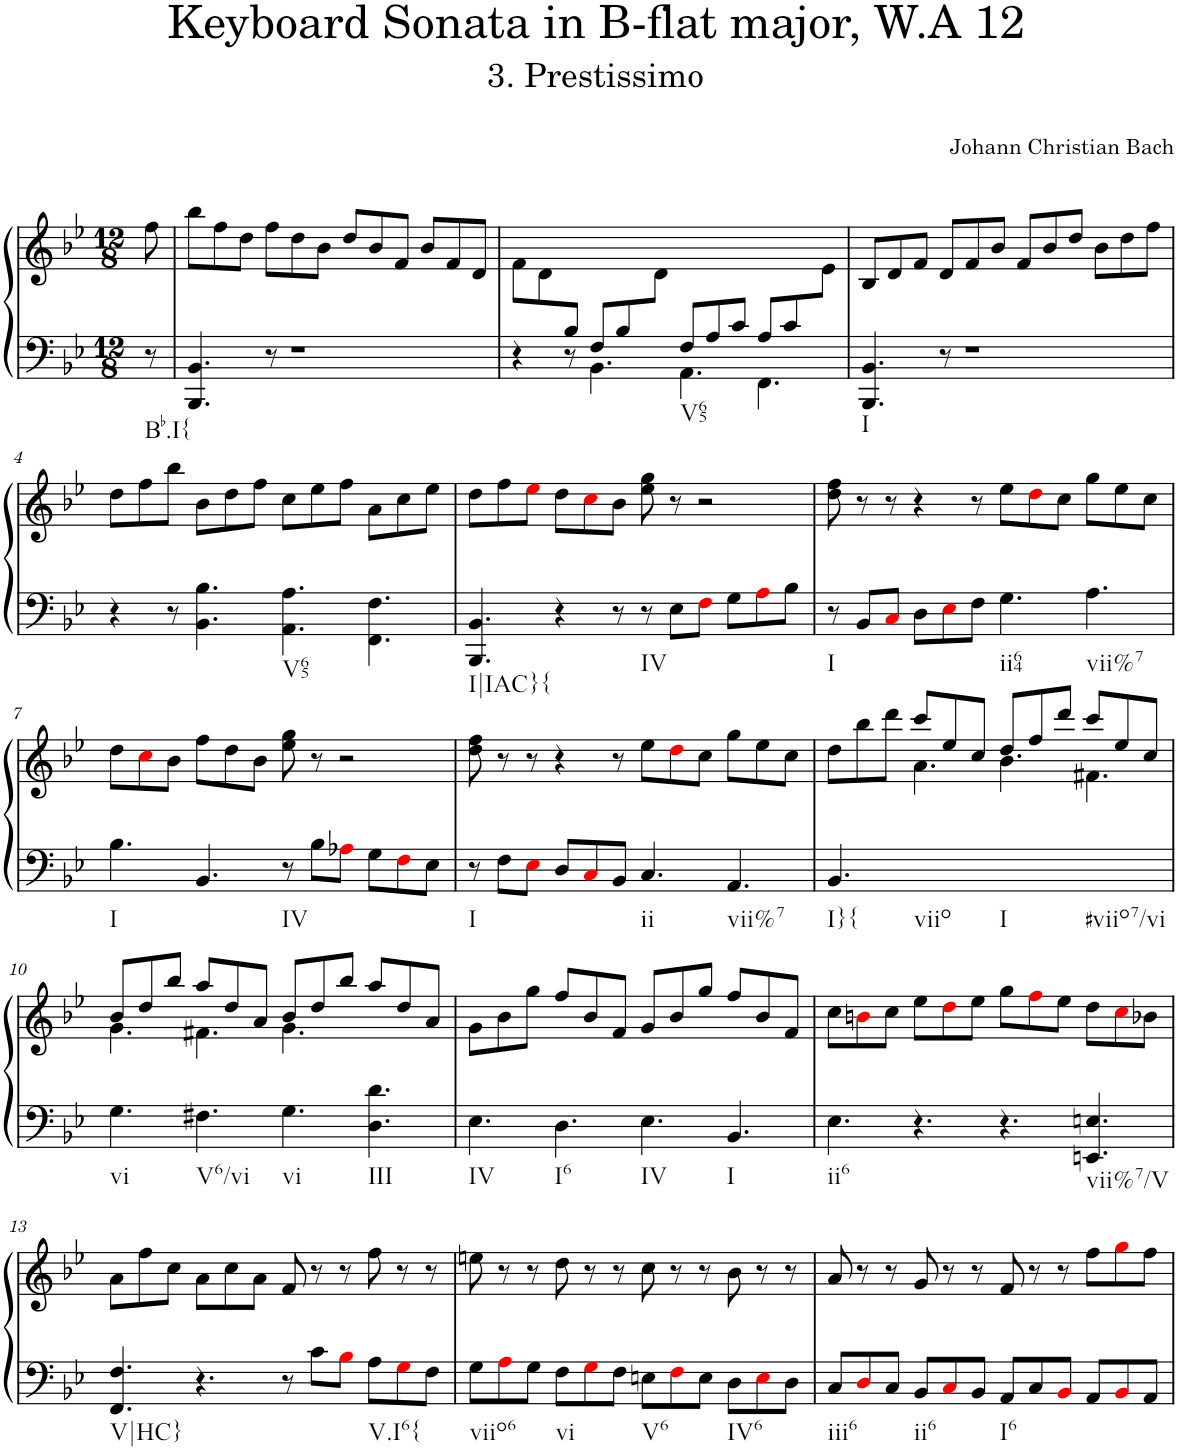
**kern	**kern
*part1	*part1
*staff2	*staff1
*I"Piano	*
*I'Pno.	*
*clefF4	*clefG2
*k[b-e-]	*k[b-e-]
*M12/8	*M12/8
=	=
!LO:TX:b:t=Bb.I{	!
8r	8ff\
=1	=1
4.BBB-/ 4.BB-/	8bb-\L
.	8ff\
.	8dd\J
8r	8ff\L
1r	8dd\
.	8b-\J
.	8dd/L
.	8b-/
.	8f/J
.	8b-/L
.	8f/
.	8d/J
=2	=2
*^	*
4ryy	4r	8f\L
.	.	8d\
8B-/J	8r	4.ryy
8F/L	4.BB-\	.
8B-/	.	.
8ryy	.	8d\J
!LO:TX:b:t=V65	!	!
8F/L	4.AA\	8ryy
8A/	.	.
8c/J	.	.
8A/L	4.FF\	.
8c/	.	.
8ryy	.	8e-\J
*v	*v	*
=3	=3
!LO:TX:b:t=I	!
4.BBB-/ 4.BB-/	8B-/L
.	8d/
.	8f/J
8r	8d/L
1r	8f/
.	8b-/J
.	8f/L
.	8b-/
.	8dd/J
.	8b-\L
.	8dd\
.	8ff\J
!!LO:LB:g=z
=4	=4
4r	8dd\L
.	8ff\
8r	8bb-\J
4.BB-\ 4.B-\	8b-\L
.	8dd\
.	8ff\J
!LO:TX:b:t=V65	!
4.AA\ 4.A\	8cc\L
.	8ee-\
.	8ff\J
4.FF\ 4.F\	8a\L
.	8cc\
.	8ee-\J
=5	=5
!LO:TX:b:t=I|IAC}{	!
4.BBB-/ 4.BB-/	8dd\L
.	8ff\
.	8ee-i\J
4r	8dd\L
.	8cci\
8r	8b-\J
!LO:TX:b:t=IV	!
8r	8ee-\ 8gg\
8E-\L	8r
8Fi\J	2r
8G\L	.
8Ai\	.
8B-\J	.
=6	=6
!LO:TX:b:t=I	!
8r	8dd\ 8ff\
8BB-/L	8r
8Ci/J	8r
8D\L	4r
8E-i\	.
8F\J	8r
!LO:TX:b:t=ii64	!
4.G\	8ee-\L
.	8ddi\
.	8cc\J
!LO:TX:b:t=vii%7	!
4.A\	8gg\L
.	8ee-\
.	8cc\J
!!LO:LB:g=z
=7	=7
!LO:TX:b:t=I	!
4.B-\	8dd\L
.	8cci\
.	8b-\J
4.BB-/	8ff\L
.	8dd\
.	8b-\J
!LO:TX:b:t=IV	!
8r	8ee-\ 8gg\
8B-\L	8r
8A-Xi\J	2r
8G\L	.
8Fi\	.
8E-\J	.
=8	=8
!LO:TX:b:t=I	!
8r	8dd\ 8ff\
8F\L	8r
8E-i\J	8r
8D/L	4r
8Ci/	.
8BB-/J	8r
!LO:TX:b:t=ii	!
4.C/	8ee-\L
.	8ddi\
.	8cc\J
!LO:TX:b:t=vii%7	!
4.AA/	8gg\L
.	8ee-\
.	8cc\J
=9	=9
*	*^
!LO:TX:b:t=I}{	!	!
4.BB-/	8dd\L	4.ryy
.	8bb-\	.
.	8ddd\J	.
!LO:TX:b:t=viio	!	!
4.ryy	8ccc/L	4.a\
.	8ee-/	.
.	8cc/J	.
!LO:TX:b:t=I	!	!
4.ryy	8dd/L	4.b-\
.	8ff/	.
.	8ddd/J	.
!LO:TX:b:t=#viio7/vi	!	!
4.ryy	8ccc/L	4.f#X\
.	8ee-/	.
.	8cc/J	.
!!LO:LB:g=z	!!
=10	=10	=10
*^	*	*
!LO:TX:b:t=vi	!	!	!
8ryy	4.G\	8b-/L	4.g\
.	.	8dd/	.
.	.	8bb-/J	.
!	!LO:TX:b:t=V6/vi	!	!
.	4.F#X\	8aa/L	4.f#X\
.	.	8dd/	.
.	.	8a/J	.
!	!LO:TX:b:t=vi	!	!
.	4.G\	8b-/L	4.g\
.	.	8dd/	.
.	.	8bb-/J	.
!LO:TX:b:t=III	!	!	!
4.d\	4.D\	8aa/L	4.ryy
.	.	8dd/	.
.	.	8a/J	.
*v	*v	*	*
*	*v	*v
=11	=11
!LO:TX:b:t=IV	!
4.E-\	8g\L
.	8b-\
.	8gg\J
!LO:TX:b:t=I6	!
4.D\	8ff/L
.	8b-/
.	8f/J
!LO:TX:b:t=IV	!
4.E-\	8g/L
.	8b-/
.	8gg/J
!LO:TX:b:t=I	!
4.BB-/	8ff/L
.	8b-/
.	8f/J
=12	=12
!LO:TX:b:t=ii6	!
4.E-\	8cc\L
.	8bni\
.	8cc\J
4.r	8ee-\L
.	8ddi\
.	8ee-\J
4.r	8gg\L
.	8ffi\
.	8ee-\J
!LO:TX:b:t=vii%7/V	!
4.EEn/ 4.En/	8dd\L
.	8cci\
.	8b-X\J
!!LO:LB:g=z
=13	=13
!LO:TX:b:t=V|HC}	!
4.FF/ 4.F/	8a\L
.	8ff\
.	8cc\J
4.r	8a\L
.	8cc\
.	8a\J
8r	8f/
8c\L	8r
8B-i\J	8r
!LO:TX:b:t=V.I6{	!
8A\L	8ff\
8Gi\	8r
8F\J	8r
=14	=14
!LO:TX:b:t=viio6	!
8G\L	8een\
8Ai\	8r
8G\J	8r
!LO:TX:b:t=vi	!
8F\L	8dd\
8Gi\	8r
8F\J	8r
!LO:TX:b:t=V6	!
8En\L	8cc\
8Fi\	8r
8E\J	8r
!LO:TX:b:t=IV6	!
8D\L	8b-\
8Ei\	8r
8D\J	8r
=15	=15
!LO:TX:b:t=iii6	!
8C/L	8a/
8Di/	8r
8C/J	8r
!LO:TX:b:t=ii6	!
8BB-/L	8g/
8Ci/	8r
8BB-/J	8r
!LO:TX:b:t=I6	!
8AA/L	8f/
8C/	8r
8BB-i/J	8r
8AA/L	8ff\L
8BB-i/	8ggi\
8AA/J	8ff\J
=	=
*-	*-
